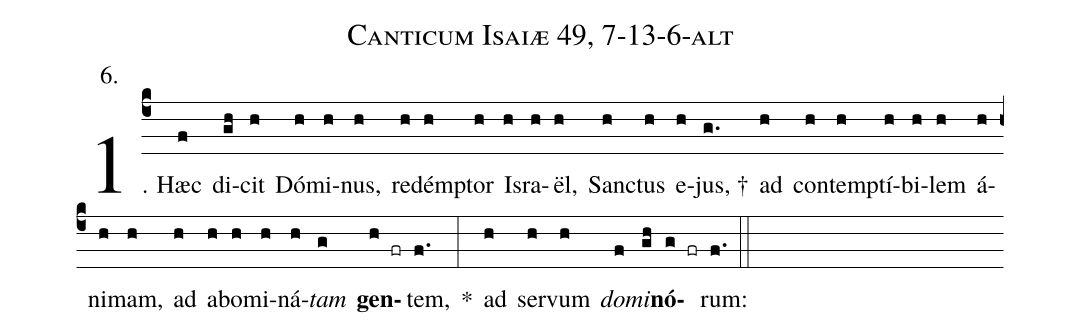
name: Canticum Isaiæ 49, 7-13-6-alt;
annotation: 6.;
%%
(c4)1. Hæc(f) di(gh)cit(h) Dó(h)mi(h)nus,(h) red(h)émp(h)tor(h) Is(h)ra(h)ël,(h) Sanc(h)tus(h) e(h)jus, †(g.) ad(h) con(h)temp(h)tí(h)bi(h)lem(h) á(h)ni(h)mam,(h) ad(h) ab(h)o(h)mi(h)ná(h)<i>tam</i>(g) <b>gen</b>(h fr)tem,(f.) *(:) ad(h) ser(h)vum(h) <i>do</i>(f)<i>mi</i>(gh)<b>nó</b>(g fr)rum:(f.) (::)
